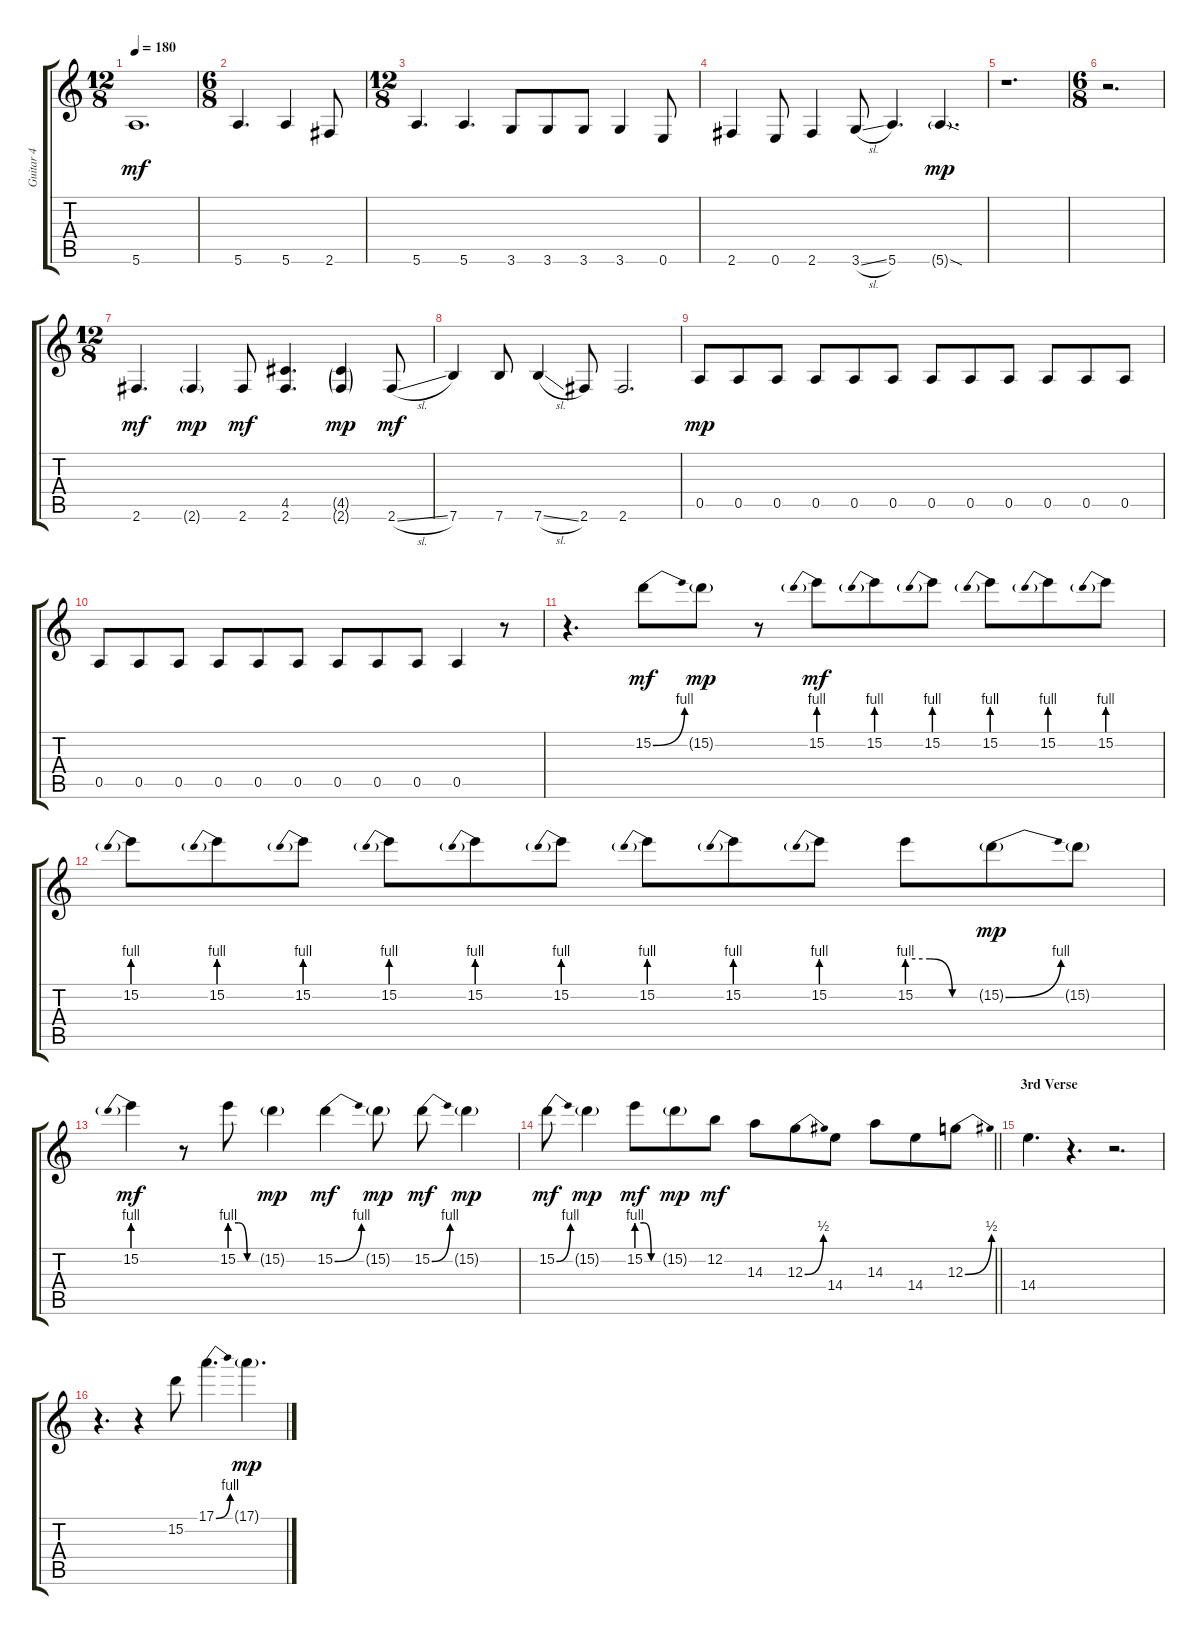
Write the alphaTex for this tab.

\track ("Guitar 4" "Guitar 4") {instrument distortionguitar}
\staff {score tabs}
\tuning (E4 B3 G3 D3 A2 E2) {hide}
\ts (12 8)
\tempo 180
\clef g2
\ks c
5.6.1{d dy mf} |
\ts (6 8)
5.6.4{d} 5.6.4 2.6.8 |
\ts (12 8)
5.6.4{d} 5.6.4{d} 3.6.8 3.6.8 3.6.8 3.6.4 0.6.8 |
2.6.4 0.6.8 2.6.4 3.6{sl}.8 5.6.4{d} 5.6{sod g}.4{d dy mp} |
r.1{d} |
\ts (6 8)
r.2{d} |
\ts (12 8)
2.6.4{d dy mf} 2.6{g}.4{dy mp} 2.6.8{dy mf} (4.5 2.6).4{d} (4.5{g} 2.6{g}).4{dy mp} 2.6{sl}.8{dy mf} |
7.6.4 7.6.8 7.6{sl}.4 2.6.8 2.6.2{d} |
0.5.8{dy mp} 0.5.8 0.5.8 0.5.8 0.5.8 0.5.8 0.5.8 0.5.8 0.5.8 0.5.8 0.5.8 0.5.8 |
0.5.8 0.5.8 0.5.8 0.5.8 0.5.8 0.5.8 0.5.8 0.5.8 0.5.8 0.5.4 r.8 |
r.4{d} 15.2{be (bend 0 0 60 4)}.8{dy mf} 15.2{g}.8{dy mp} r.8 15.2{be (prebend 0 4 60 4)}.8{dy mf} 15.2{be (prebend 0 4 60 4)}.8 15.2{be (prebend 0 4 60 4)}.8 15.2{be (prebend 0 4 60 4)}.8 15.2{be (prebend 0 4 60 4)}.8 15.2{be (prebend 0 4 60 4)}.8 |
15.2{be (prebend 0 4 60 4)}.8 15.2{be (prebend 0 4 60 4)}.8 15.2{be (prebend 0 4 60 4)}.8 15.2{be (prebend 0 4 60 4)}.8 15.2{be (prebend 0 4 60 4)}.8 15.2{be (prebend 0 4 60 4)}.8 15.2{be (prebend 0 4 60 4)}.8 15.2{be (prebend 0 4 60 4)}.8 15.2{be (prebend 0 4 60 4)}.8 15.2{be (custom 0 4 20 4 40 0 60 0)}.8 15.2{be (bend 0 0 60 4) g}.8{dy mp} 15.2{g}.8 |
15.2{be (prebend 0 4 60 4)}.4{dy mf} r.8 15.2{be (custom 0 4 20 4 40 0 60 0)}.8 15.2{g}.4{dy mp} 15.2{be (bend 0 0 60 4)}.4{dy mf} 15.2{g}.8{dy mp} 15.2{be (bend 0 0 60 4)}.8{dy mf} 15.2{g}.4{dy mp} |
\barLineRight lightlight
15.2{be (bend 0 0 60 4)}.8{dy mf} 15.2{g}.4{dy mp} 15.2{be (custom 0 4 20 4 40 0 60 0)}.8{dy mf} 15.2{g}.8{dy mp} 12.2.8{dy mf} 14.3.8 12.3{be (bend 0 0 60 2)}.8 14.4.8 14.3.8 14.4.8 12.3{be (bend 0 0 60 2)}.8 |
\section ("" "3rd Verse")
14.4.4{d} r.4{d} r.2{d} |
r.4{d} r.4 15.2.8 17.1{be (bend 0 0 60 4)}.4{d} 17.1{g}.4{d dy mp}
